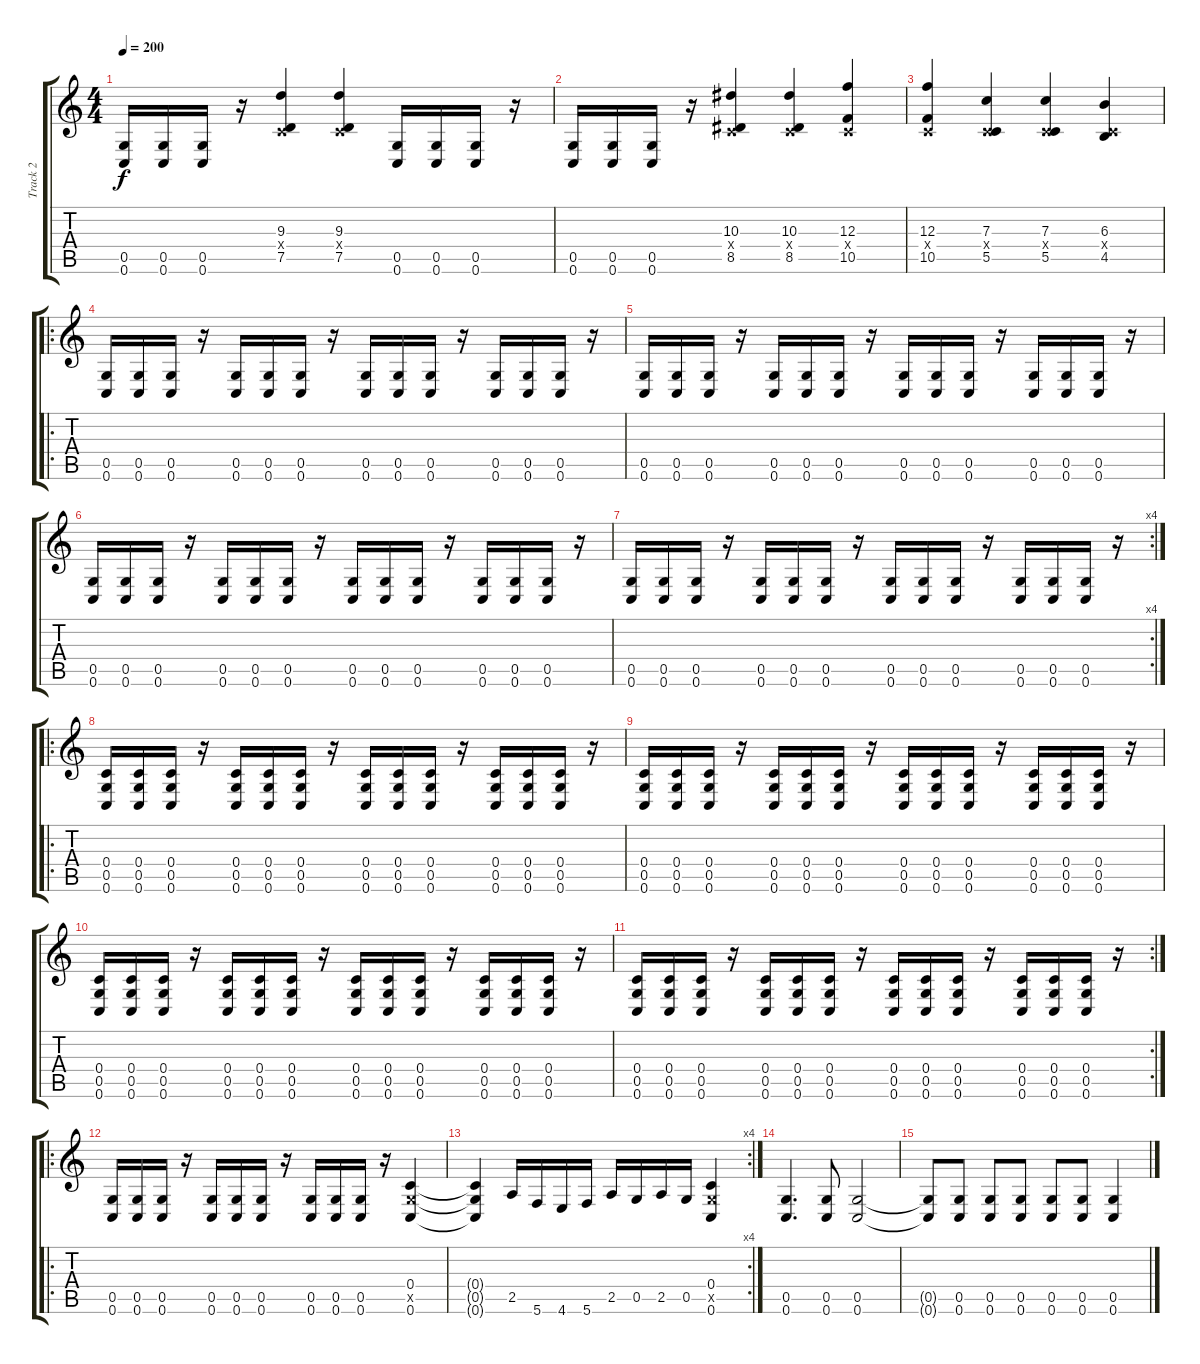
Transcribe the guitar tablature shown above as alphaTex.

\track ("Track 2" "Track 2") {instrument overdrivenguitar}
\staff {score tabs}
\tuning (D4 A3 F3 C3 G2 C2) {hide}
\ts (4 4)
\tempo 200
\clef g2
\ks c
(0.5 0.6).16{dy f} (0.5 0.6).16 (0.5 0.6).16 r.16 (9.3 0.4{x} 7.5).4 (9.3 0.4{x} 7.5).4 (0.5 0.6).16 (0.5 0.6).16 (0.5 0.6).16 r.16 |
(0.5 0.6).16 (0.5 0.6).16 (0.5 0.6).16 r.16 (10.3 0.4{x} 8.5).4 (10.3 0.4{x} 8.5).4 (12.3 0.4{x} 10.5).4 |
(12.3 0.4{x} 10.5).4 (7.3 0.4{x} 5.5).4 (7.3 0.4{x} 5.5).4 (6.3 0.4{x} 4.5).4 |
\ro
(0.5 0.6).16 (0.5 0.6).16 (0.5 0.6).16 r.16 (0.5 0.6).16 (0.5 0.6).16 (0.5 0.6).16 r.16 (0.5 0.6).16 (0.5 0.6).16 (0.5 0.6).16 r.16 (0.5 0.6).16 (0.5 0.6).16 (0.5 0.6).16 r.16 |
(0.5 0.6).16 (0.5 0.6).16 (0.5 0.6).16 r.16 (0.5 0.6).16 (0.5 0.6).16 (0.5 0.6).16 r.16 (0.5 0.6).16 (0.5 0.6).16 (0.5 0.6).16 r.16 (0.5 0.6).16 (0.5 0.6).16 (0.5 0.6).16 r.16 |
(0.5 0.6).16 (0.5 0.6).16 (0.5 0.6).16 r.16 (0.5 0.6).16 (0.5 0.6).16 (0.5 0.6).16 r.16 (0.5 0.6).16 (0.5 0.6).16 (0.5 0.6).16 r.16 (0.5 0.6).16 (0.5 0.6).16 (0.5 0.6).16 r.16 |
\rc 4
(0.5 0.6).16 (0.5 0.6).16 (0.5 0.6).16 r.16 (0.5 0.6).16 (0.5 0.6).16 (0.5 0.6).16 r.16 (0.5 0.6).16 (0.5 0.6).16 (0.5 0.6).16 r.16 (0.5 0.6).16 (0.5 0.6).16 (0.5 0.6).16 r.16 |
\ro
(0.4 0.5 0.6).16 (0.4 0.5 0.6).16 (0.4 0.5 0.6).16 r.16 (0.4 0.5 0.6).16 (0.4 0.5 0.6).16 (0.4 0.5 0.6).16 r.16 (0.4 0.5 0.6).16 (0.4 0.5 0.6).16 (0.4 0.5 0.6).16 r.16 (0.4 0.5 0.6).16 (0.4 0.5 0.6).16 (0.4 0.5 0.6).16 r.16 |
(0.4 0.5 0.6).16 (0.4 0.5 0.6).16 (0.4 0.5 0.6).16 r.16 (0.4 0.5 0.6).16 (0.4 0.5 0.6).16 (0.4 0.5 0.6).16 r.16 (0.4 0.5 0.6).16 (0.4 0.5 0.6).16 (0.4 0.5 0.6).16 r.16 (0.4 0.5 0.6).16 (0.4 0.5 0.6).16 (0.4 0.5 0.6).16 r.16 |
(0.4 0.5 0.6).16 (0.4 0.5 0.6).16 (0.4 0.5 0.6).16 r.16 (0.4 0.5 0.6).16 (0.4 0.5 0.6).16 (0.4 0.5 0.6).16 r.16 (0.4 0.5 0.6).16 (0.4 0.5 0.6).16 (0.4 0.5 0.6).16 r.16 (0.4 0.5 0.6).16 (0.4 0.5 0.6).16 (0.4 0.5 0.6).16 r.16 |
\rc 2
(0.4 0.5 0.6).16 (0.4 0.5 0.6).16 (0.4 0.5 0.6).16 r.16 (0.4 0.5 0.6).16 (0.4 0.5 0.6).16 (0.4 0.5 0.6).16 r.16 (0.4 0.5 0.6).16 (0.4 0.5 0.6).16 (0.4 0.5 0.6).16 r.16 (0.4 0.5 0.6).16 (0.4 0.5 0.6).16 (0.4 0.5 0.6).16 r.16 |
\ro
(0.5 0.6).16 (0.5 0.6).16 (0.5 0.6).16 r.16 (0.5 0.6).16 (0.5 0.6).16 (0.5 0.6).16 r.16 (0.5 0.6).16 (0.5 0.6).16 (0.5 0.6).16 r.16 (0.4 0.5{x} 0.6).4 |
\rc 4
(0.4{t} 0.5{t} 0.6{t}).4 2.5.16 5.6.16 4.6.16 5.6.16 2.5.16 0.5.16 2.5.16 0.5.16 (0.4 0.5{x} 0.6).4 |
(0.5 0.6).4{d} (0.5 0.6).8 (0.5 0.6).2 |
(0.5{t} 0.6{t}).8 (0.5 0.6).8 (0.5 0.6).8 (0.5 0.6).8 (0.5 0.6).8 (0.5 0.6).8 (0.5 0.6).4
